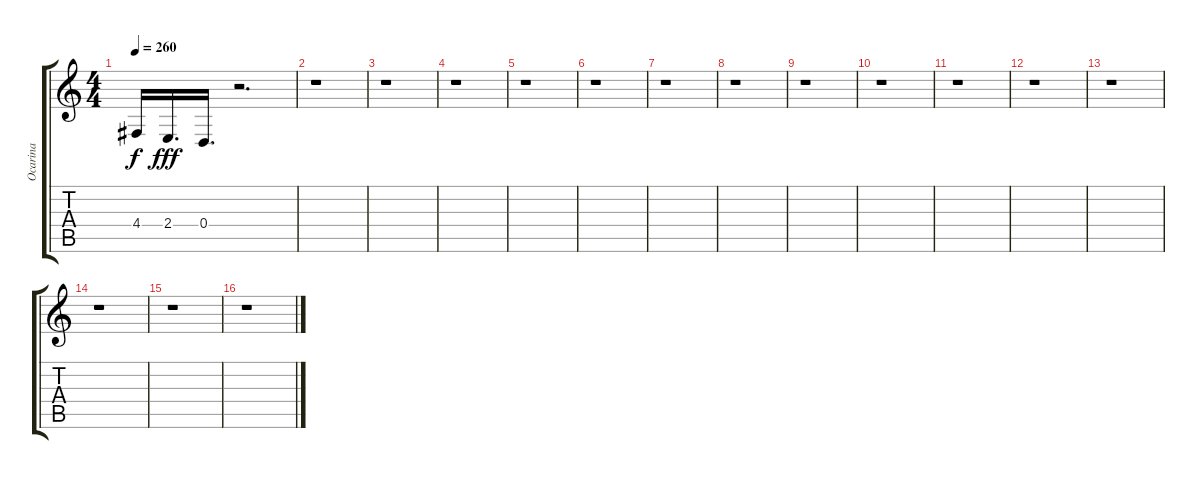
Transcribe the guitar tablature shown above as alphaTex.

\track ("Ocarina" "Ocarina") {instrument ocarina}
\staff {score tabs}
\tuning (E4 B3 G3 D3 A2 E2) {hide}
\ts (4 4)
\tempo 260
\clef g2
\ks c
4.4{t}.16{dy f} 2.4.16{d dy fff} 0.4.16{d} r.2{d} |
r.1 |
r.1 |
r.1 |
r.1 |
r.1 |
r.1 |
r.1 |
r.1 |
r.1 |
r.1 |
r.1 |
r.1 |
r.1 |
r.1 |
r.1
